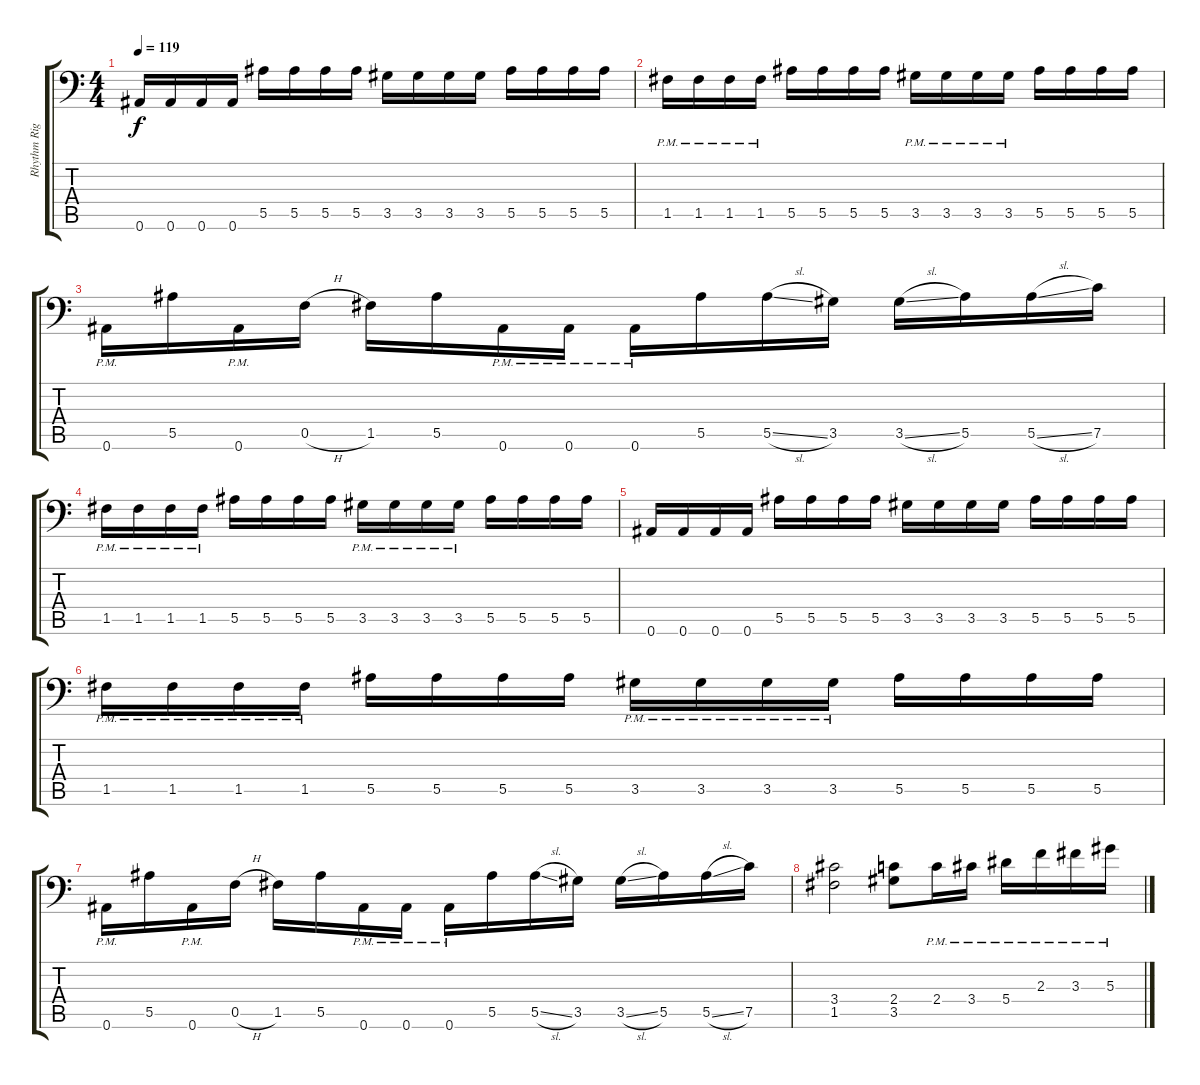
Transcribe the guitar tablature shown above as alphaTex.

\track ("Rhythm Right" "Rhythm Rig") {instrument distortionguitar}
\staff {score tabs}
\tuning (C4 G3 Eb3 Bb2 F2 Bb1) {hide}
\ts (4 4)
\tempo 119
\clef f4
\ks c
0.6.16{dy f} 0.6.16 0.6.16 0.6.16 5.5.16 5.5.16 5.5.16 5.5.16 3.5.16 3.5.16 3.5.16 3.5.16 5.5.16 5.5.16 5.5.16 5.5.16 |
1.5{pm}.16 1.5{pm}.16 1.5{pm}.16 1.5{pm}.16 5.5.16 5.5.16 5.5.16 5.5.16 3.5{pm}.16 3.5{pm}.16 3.5{pm}.16 3.5{pm}.16 5.5.16 5.5.16 5.5.16 5.5.16 |
0.6{pm}.16 5.5.16 0.6{pm}.16 0.5{h}.16 1.5.16 5.5.16 0.6{pm}.16 0.6{pm}.16 0.6{pm}.16 5.5.16 5.5{sl}.16 3.5.16 3.5{sl}.16 5.5.16 5.5{sl}.16 7.5.16 |
1.5{pm}.16 1.5{pm}.16 1.5{pm}.16 1.5{pm}.16 5.5.16 5.5.16 5.5.16 5.5.16 3.5{pm}.16 3.5{pm}.16 3.5{pm}.16 3.5{pm}.16 5.5.16 5.5.16 5.5.16 5.5.16 |
0.6.16 0.6.16 0.6.16 0.6.16 5.5.16 5.5.16 5.5.16 5.5.16 3.5.16 3.5.16 3.5.16 3.5.16 5.5.16 5.5.16 5.5.16 5.5.16 |
1.5{pm}.16 1.5{pm}.16 1.5{pm}.16 1.5{pm}.16 5.5.16 5.5.16 5.5.16 5.5.16 3.5{pm}.16 3.5{pm}.16 3.5{pm}.16 3.5{pm}.16 5.5.16 5.5.16 5.5.16 5.5.16 |
0.6{pm}.16 5.5.16 0.6{pm}.16 0.5{h}.16 1.5.16 5.5.16 0.6{pm}.16 0.6{pm}.16 0.6{pm}.16 5.5.16 5.5{sl}.16 3.5.16 3.5{sl}.16 5.5.16 5.5{sl}.16 7.5.16 |
(3.4 1.5).2 (2.4 3.5).8 2.4{pm}.16 3.4{pm}.16 5.4{pm}.16 2.3{pm}.16 3.3{pm}.16 5.3{pm}.16
